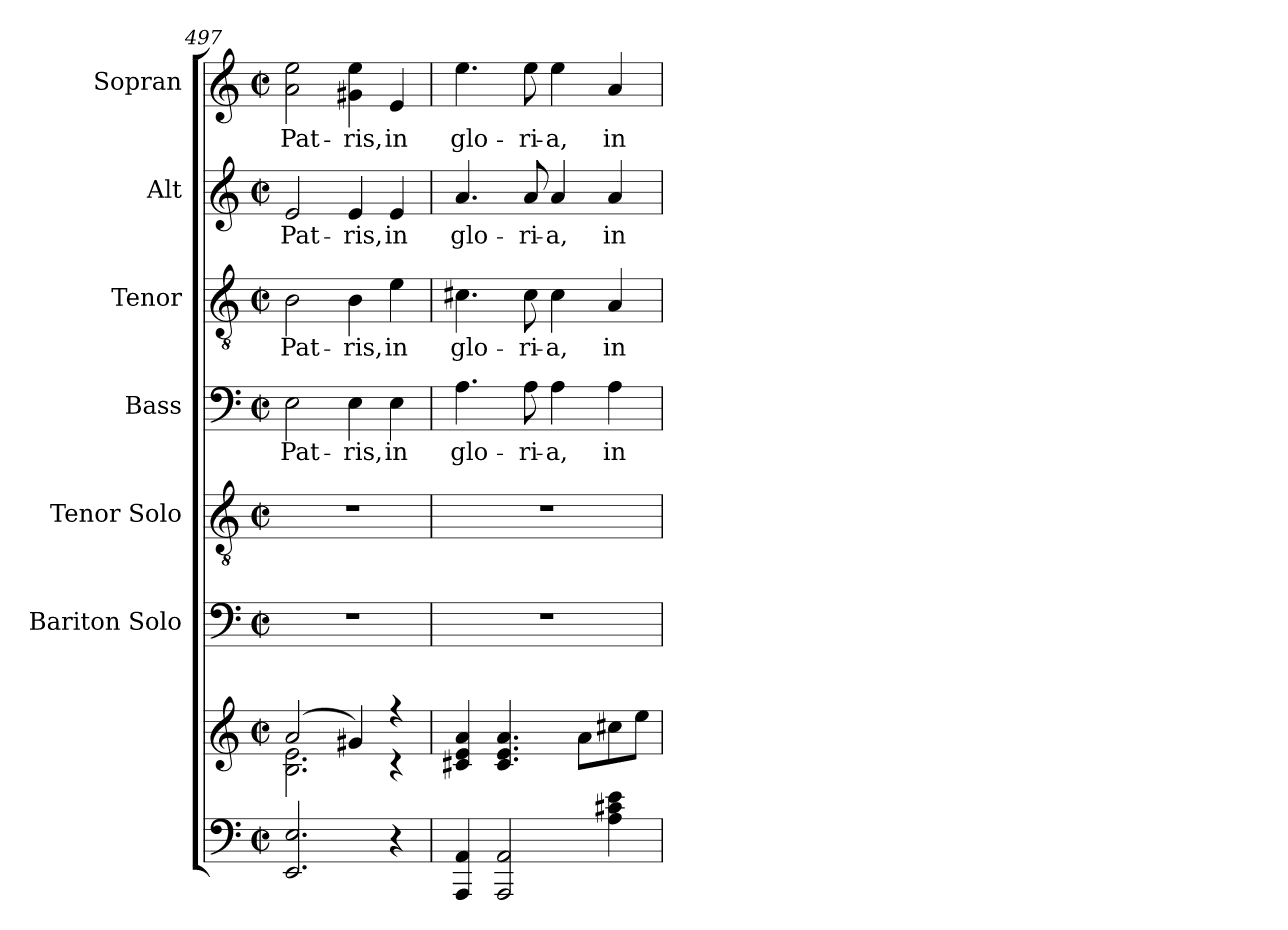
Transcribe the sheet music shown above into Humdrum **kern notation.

**kern	**kern	**kern	**kern	**kern	**text	**kern	**text	**kern	**text	**kern	**text
*part7	*part7	*part6	*part5	*part4	*part4	*part3	*part3	*part2	*part2	*part1	*part1
*staff8	*staff7	*staff6	*staff5	*staff4	*staff4	*staff3	*staff3	*staff2	*staff2	*staff1	*staff1
*	*	*I"Bariton Solo	*I"Tenor Solo	*I"Bass	*	*I"Tenor	*	*I"Alt	*	*I"Sopran	*
*	*	*	*	*I'B.	*	*I'T.	*	*I'A.	*	*I'S.	*
*clefF4	*clefG2	*clefF4	*clefGv2	*clefF4	*	*clefGv2	*	*clefG2	*	*clefG2	*
*k[]	*k[]	*k[]	*k[]	*k[]	*	*k[]	*	*k[]	*	*k[]	*
*C:	*C:	*C:	*C:	*C:	*	*C:	*	*C:	*	*C:	*
*M2/2	*M2/2	*M2/2	*M2/2	*M2/2	*	*M2/2	*	*M2/2	*	*M2/2	*
*met(c|)	*met(c|)	*met(c|)	*met(c|)	*met(c|)	*	*met(c|)	*	*met(c|)	*	*met(c|)	*
=497	=497	=497	=497	=497	=497	=497	=497	=497	=497	=497	=497
*	*^	*	*	*	*	*	*	*	*	*	*
!	!	!	!	!	!	!LO:LY:b	!	!LO:LY:b	!	!LO:LY:b	!	!LO:LY:b
2.EE/ 2.E/	(2a/	2.B\ 2.e\	1r	1r	2E\	Pat-	2B\	Pat-	2e/	Pat-	2a\ 2ee\	Pat-
!	!	!	!	!	!	!LO:LY:b	!	!LO:LY:b	!	!LO:LY:b	!	!LO:LY:b
.	4g#X/)	.	.	.	4E\	-ris,	4B\	-ris,	4e/	-ris,	4g#X\ 4ee\	-ris,
!	!	!	!	!	!	!LO:LY:b	!	!LO:LY:b	!	!LO:LY:b	!	!LO:LY:b
4r	4r	4r	.	.	4E\	in	4e\	in	4e/	in	4e/	in
=498	=498	=498	=498	=498	=498	=498	=498	=498	=498	=498	=498	=498
!	!	!	!	!	!	!LO:LY:b	!	!LO:LY:b	!	!LO:LY:b	!	!LO:LY:b
*	*v	*v	*	*	*	*	*	*	*	*	*	*
4AAA/ 4AA/	4c#X/ 4e/ 4a/	1r	1r	4.A\	glo-	4.c#X\	glo-	4.a/	glo-	4.ee\	glo-
2AAA/ 2AA/	4.c#/ 4.e/ 4.a/	.	.	.	.	.	.	.	.	.	.
!	!	!	!	!	!LO:LY:b	!	!LO:LY:b	!	!LO:LY:b	!	!LO:LY:b
.	.	.	.	8A\	-ri-	8c#\	-ri-	8a/	-ri-	8ee\	-ri-
!	!	!	!	!	!LO:LY:b	!	!LO:LY:b	!	!LO:LY:b	!	!LO:LY:b
.	.	.	.	4A\	-a,	4c#\	-a,	4a/	-a,	4ee\	-a,
.	8a\L	.	.	.	.	.	.	.	.	.	.
!	!	!	!	!	!LO:LY:b	!	!LO:LY:b	!	!LO:LY:b	!	!LO:LY:b
4A\ 4c#X\ 4e\	8cc#X\	.	.	4A\	in	4A/	in	4a/	in	4a/	in
.	8ee\J	.	.	.	.	.	.	.	.	.	.
=	=	=	=	=	=	=	=	=	=	=	=
*-	*-	*-	*-	*-	*-	*-	*-	*-	*-	*-	*-
